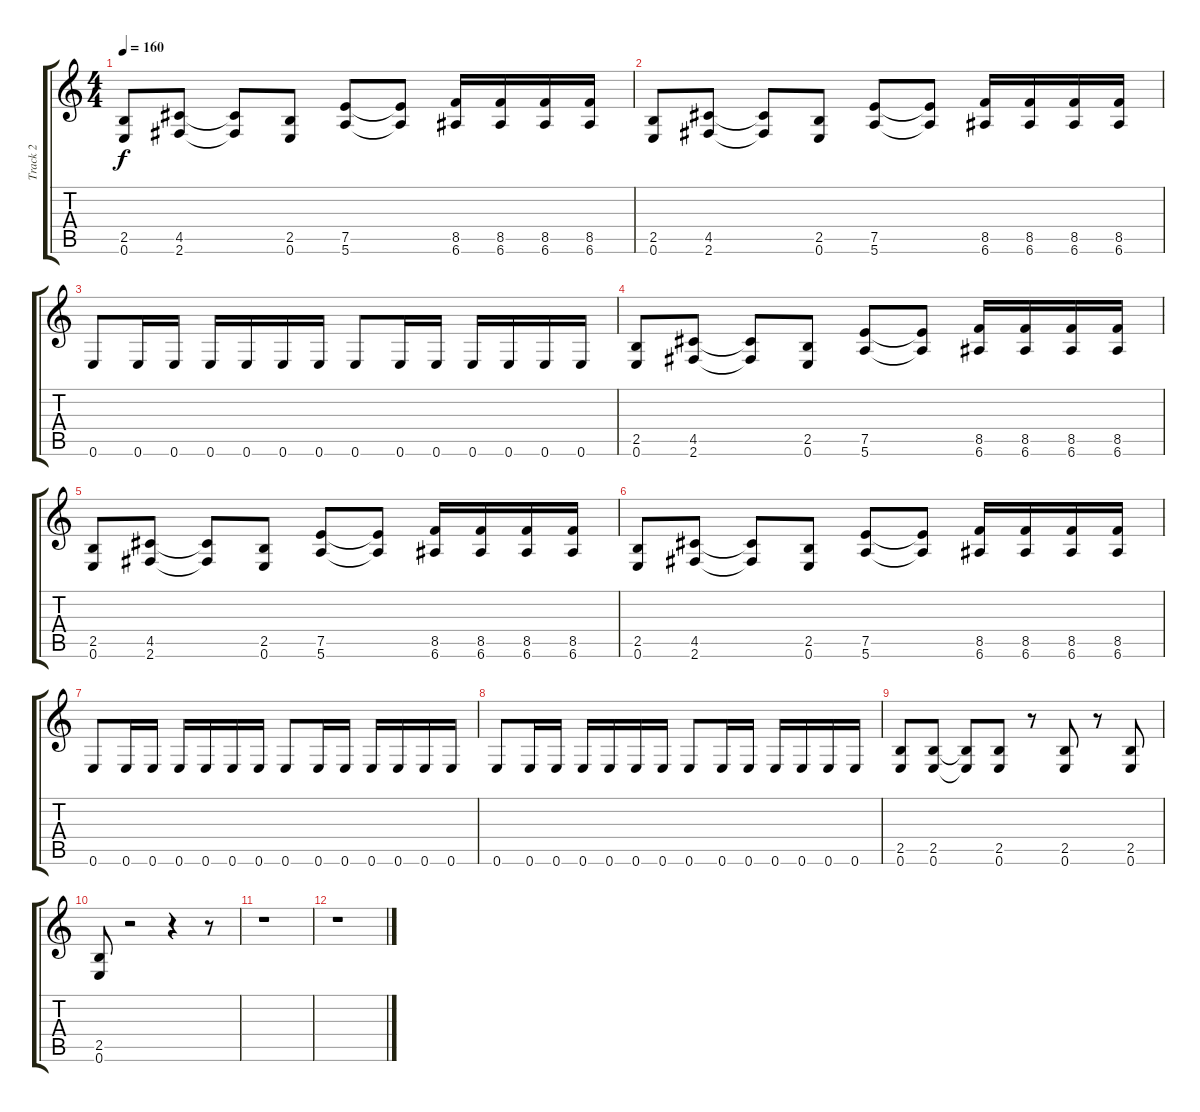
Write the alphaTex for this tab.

\track ("Track 2" "Track 2") {instrument distortionguitar}
\staff {score tabs}
\tuning (E4 B3 G3 D3 A2 E2) {hide}
\ts (4 4)
\tempo 160
\clef g2
\ks c
(2.5 0.6).8{dy f} (4.5 2.6).8 (4.5{t} 2.6{t}).8 (2.5 0.6).8 (7.5 5.6).8 (7.5{t} 5.6{t}).8 (8.5 6.6).16 (8.5 6.6).16 (8.5 6.6).16 (8.5 6.6).16 |
(2.5 0.6).8 (4.5 2.6).8 (4.5{t} 2.6{t}).8 (2.5 0.6).8 (7.5 5.6).8 (7.5{t} 5.6{t}).8 (8.5 6.6).16 (8.5 6.6).16 (8.5 6.6).16 (8.5 6.6).16 |
0.6.8 0.6.16 0.6.16 0.6.16 0.6.16 0.6.16 0.6.16 0.6.8 0.6.16 0.6.16 0.6.16 0.6.16 0.6.16 0.6.16 |
(2.5 0.6).8 (4.5 2.6).8 (4.5{t} 2.6{t}).8 (2.5 0.6).8 (7.5 5.6).8 (7.5{t} 5.6{t}).8 (8.5 6.6).16 (8.5 6.6).16 (8.5 6.6).16 (8.5 6.6).16 |
(2.5 0.6).8 (4.5 2.6).8 (4.5{t} 2.6{t}).8 (2.5 0.6).8 (7.5 5.6).8 (7.5{t} 5.6{t}).8 (8.5 6.6).16 (8.5 6.6).16 (8.5 6.6).16 (8.5 6.6).16 |
(2.5 0.6).8 (4.5 2.6).8 (4.5{t} 2.6{t}).8 (2.5 0.6).8 (7.5 5.6).8 (7.5{t} 5.6{t}).8 (8.5 6.6).16 (8.5 6.6).16 (8.5 6.6).16 (8.5 6.6).16 |
0.6.8 0.6.16 0.6.16 0.6.16 0.6.16 0.6.16 0.6.16 0.6.8 0.6.16 0.6.16 0.6.16 0.6.16 0.6.16 0.6.16 |
0.6.8 0.6.16 0.6.16 0.6.16 0.6.16 0.6.16 0.6.16 0.6.8 0.6.16 0.6.16 0.6.16 0.6.16 0.6.16 0.6.16 |
(2.5 0.6).8 (2.5 0.6).8 (2.5{t} 0.6{t}).8 (2.5 0.6).8 r.8 (2.5 0.6).8 r.8 (2.5 0.6).8 |
(2.5 0.6).8 r.2 r.4 r.8 |
r.1 |
r.1
